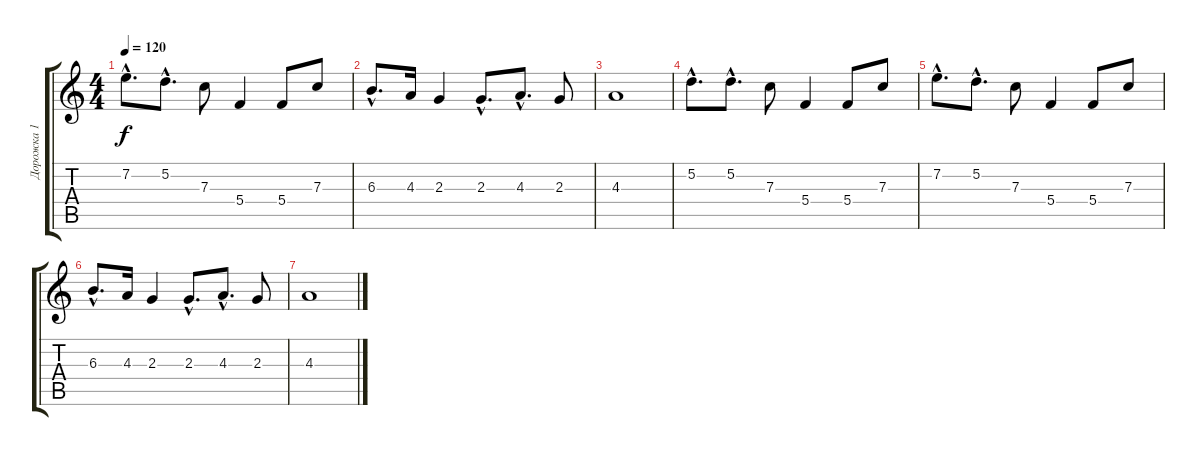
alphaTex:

\track ("Дорожка 1" "Дорожка 1") {instrument distortionguitar}
\staff {score tabs}
\tuning (D4 A3 F3 C3 G2 D2) {hide}
\ts (4 4)
\tempo 120
\clef g2
\ks c
7.2{hac}.8{d dy f volume 10} 5.2{hac}.8{d} 7.3.8 5.4.4 5.4.8 7.3.8 |
6.3{hac}.8{d} 4.3.16 2.3.4 2.3{hac}.8{d} 4.3{hac}.8{d} 2.3.8 |
4.3.1{volume 6} |
5.2{hac}.8{d} 5.2{hac}.8{d} 7.3.8 5.4.4 5.4.8 7.3.8 |
7.2{hac}.8{d volume 4} 5.2{hac}.8{d} 7.3.8 5.4.4 5.4.8 7.3.8 |
6.3{hac}.8{d} 4.3.16 2.3.4 2.3{hac}.8{d} 4.3{hac}.8{d} 2.3.8 |
4.3.1{volume 1}
